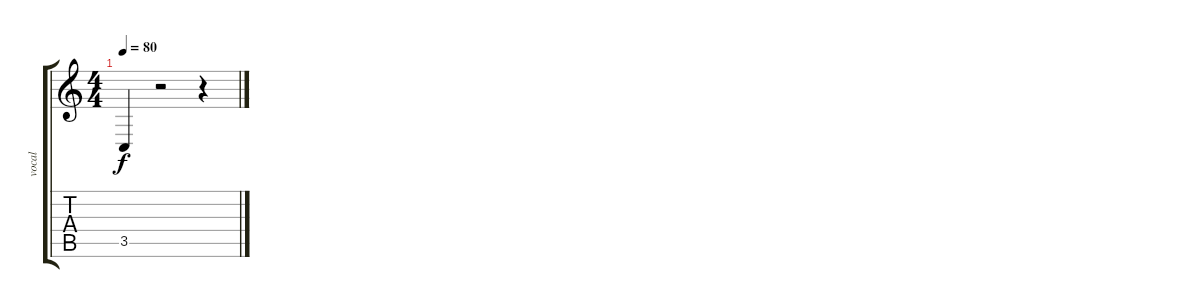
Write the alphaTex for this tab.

\track ("vocal" "vocal") {instrument electricpiano2}
\staff {score tabs}
\tuning (E4 B3 G3 D3 A2 E2) {hide}
\ts (4 4)
\tempo 80
\clef g2
\ks c
3.5{t}.4{dy f} r.2 r.4
